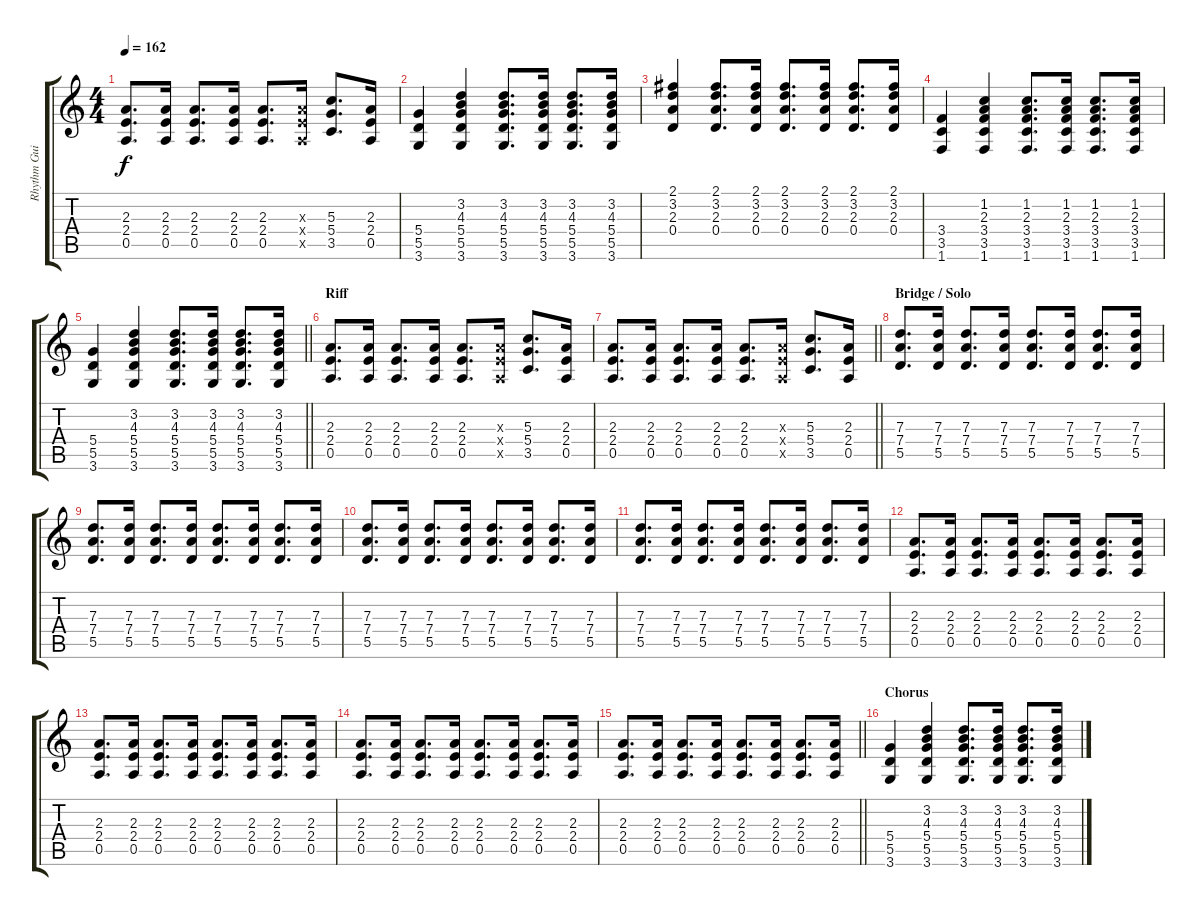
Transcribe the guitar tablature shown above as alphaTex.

\track ("Rhythm Guitar" "Rhythm Gui") {instrument electricguitarclean}
\staff {score tabs}
\tuning (E4 B3 G3 D3 A2 E2) {hide}
\ts (4 4)
\tempo 162
\clef g2
\ks c
(2.3 2.4 0.5).8{d dy f} (2.3 2.4 0.5).16 (2.3 2.4 0.5).8{d} (2.3 2.4 0.5).16 (2.3 2.4 0.5).8{d} (2.3{x} 2.4{x} 0.5{x}).16 (5.3 5.4 3.5).8{d} (2.3 2.4 0.5).16 |
(5.4 5.5 3.6).4 (3.2 4.3 5.4 5.5 3.6).4 (3.2 4.3 5.4 5.5 3.6).8{d} (3.2 4.3 5.4 5.5 3.6).16 (3.2 4.3 5.4 5.5 3.6).8{d} (3.2 4.3 5.4 5.5 3.6).16 |
(2.1 3.2 2.3 0.4).4 (2.1 3.2 2.3 0.4).8{d} (2.1 3.2 2.3 0.4).16 (2.1 3.2 2.3 0.4).8{d} (2.1 3.2 2.3 0.4).16 (2.1 3.2 2.3 0.4).8{d} (2.1 3.2 2.3 0.4).16 |
(3.4 3.5 1.6).4 (1.2 2.3 3.4 3.5 1.6).4 (1.2 2.3 3.4 3.5 1.6).8{d} (1.2 2.3 3.4 3.5 1.6).16 (1.2 2.3 3.4 3.5 1.6).8{d} (1.2 2.3 3.4 3.5 1.6).16 |
\barLineRight lightlight
(5.4 5.5 3.6).4 (3.2 4.3 5.4 5.5 3.6).4 (3.2 4.3 5.4 5.5 3.6).8{d} (3.2 4.3 5.4 5.5 3.6).16 (3.2 4.3 5.4 5.5 3.6).8{d} (3.2 4.3 5.4 5.5 3.6).16 |
\section ("" "Riff")
(2.3 2.4 0.5).8{d} (2.3 2.4 0.5).16 (2.3 2.4 0.5).8{d} (2.3 2.4 0.5).16 (2.3 2.4 0.5).8{d} (2.3{x} 2.4{x} 0.5{x}).16 (5.3 5.4 3.5).8{d} (2.3 2.4 0.5).16 |
\barLineRight lightlight
(2.3 2.4 0.5).8{d} (2.3 2.4 0.5).16 (2.3 2.4 0.5).8{d} (2.3 2.4 0.5).16 (2.3 2.4 0.5).8{d} (2.3{x} 2.4{x} 0.5{x}).16 (5.3 5.4 3.5).8{d} (2.3 2.4 0.5).16 |
\section ("" "Bridge / Solo")
(7.3 7.4 5.5).8{d} (7.3 7.4 5.5).16 (7.3 7.4 5.5).8{d} (7.3 7.4 5.5).16 (7.3 7.4 5.5).8{d} (7.3 7.4 5.5).16 (7.3 7.4 5.5).8{d} (7.3 7.4 5.5).16 |
(7.3 7.4 5.5).8{d} (7.3 7.4 5.5).16 (7.3 7.4 5.5).8{d} (7.3 7.4 5.5).16 (7.3 7.4 5.5).8{d} (7.3 7.4 5.5).16 (7.3 7.4 5.5).8{d} (7.3 7.4 5.5).16 |
(7.3 7.4 5.5).8{d} (7.3 7.4 5.5).16 (7.3 7.4 5.5).8{d} (7.3 7.4 5.5).16 (7.3 7.4 5.5).8{d} (7.3 7.4 5.5).16 (7.3 7.4 5.5).8{d} (7.3 7.4 5.5).16 |
(7.3 7.4 5.5).8{d} (7.3 7.4 5.5).16 (7.3 7.4 5.5).8{d} (7.3 7.4 5.5).16 (7.3 7.4 5.5).8{d} (7.3 7.4 5.5).16 (7.3 7.4 5.5).8{d} (7.3 7.4 5.5).16 |
(2.3 2.4 0.5).8{d} (2.3 2.4 0.5).16 (2.3 2.4 0.5).8{d} (2.3 2.4 0.5).16 (2.3 2.4 0.5).8{d} (2.3 2.4 0.5).16 (2.3 2.4 0.5).8{d} (2.3 2.4 0.5).16 |
(2.3 2.4 0.5).8{d} (2.3 2.4 0.5).16 (2.3 2.4 0.5).8{d} (2.3 2.4 0.5).16 (2.3 2.4 0.5).8{d} (2.3 2.4 0.5).16 (2.3 2.4 0.5).8{d} (2.3 2.4 0.5).16 |
(2.3 2.4 0.5).8{d} (2.3 2.4 0.5).16 (2.3 2.4 0.5).8{d} (2.3 2.4 0.5).16 (2.3 2.4 0.5).8{d} (2.3 2.4 0.5).16 (2.3 2.4 0.5).8{d} (2.3 2.4 0.5).16 |
\barLineRight lightlight
(2.3 2.4 0.5).8{d} (2.3 2.4 0.5).16 (2.3 2.4 0.5).8{d} (2.3 2.4 0.5).16 (2.3 2.4 0.5).8{d} (2.3 2.4 0.5).16 (2.3 2.4 0.5).8{d} (2.3 2.4 0.5).16 |
\section ("" "Chorus")
(5.4 5.5 3.6).4 (3.2 4.3 5.4 5.5 3.6).4 (3.2 4.3 5.4 5.5 3.6).8{d} (3.2 4.3 5.4 5.5 3.6).16 (3.2 4.3 5.4 5.5 3.6).8{d} (3.2 4.3 5.4 5.5 3.6).16
